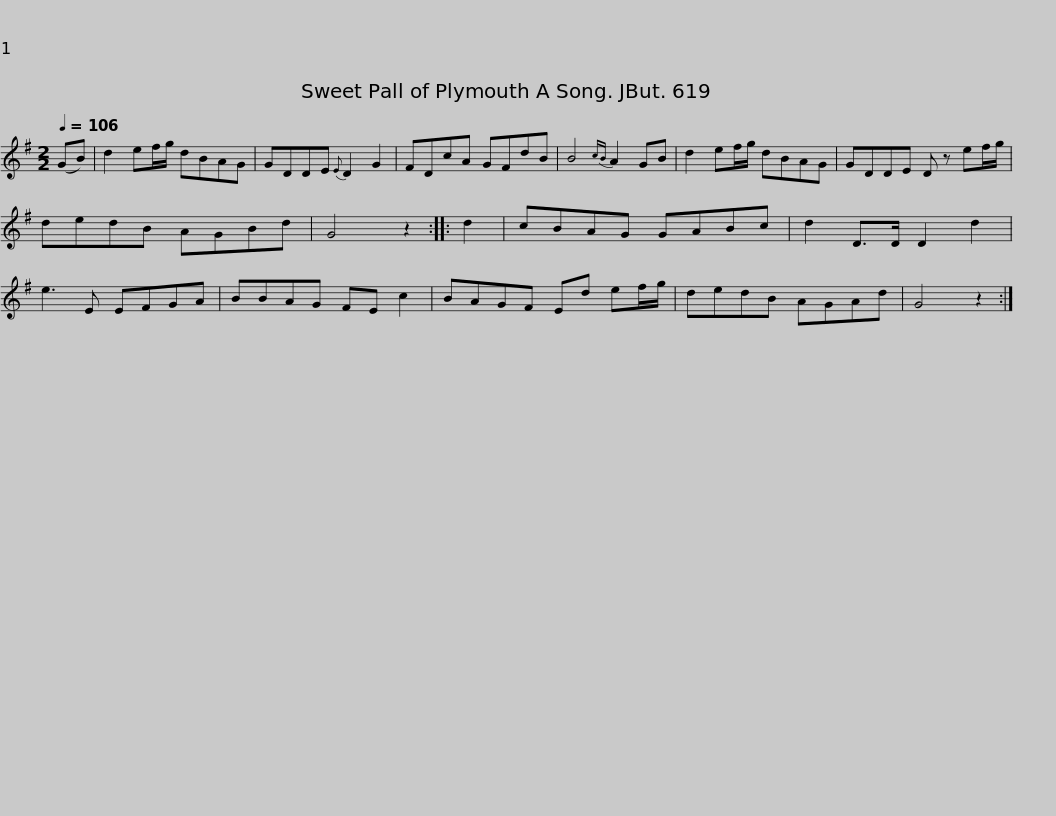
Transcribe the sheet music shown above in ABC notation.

X:1
L:1/8
Q:1/4=106
M:2/2
I:linebreak $
K:G
V:1 treble
V:1
 (GB) | d2 ef/g/ dBAG | GDDE{E} D2 G2 | FDcA GFdB | B4{cB} A2 GB | %5
 d2 ef/g/ dBAG |$ GDDE D z ef/g/ | dedB AGBd | G4 z2 :: d2 | %10
 cBAG GABc | d2 D>D D2 d2 | e3 E EFGA |$ BBAG FE c2 | BAGF Ed ef/g/ | %15
 dedB AGAd | G4 z2 :| %17
